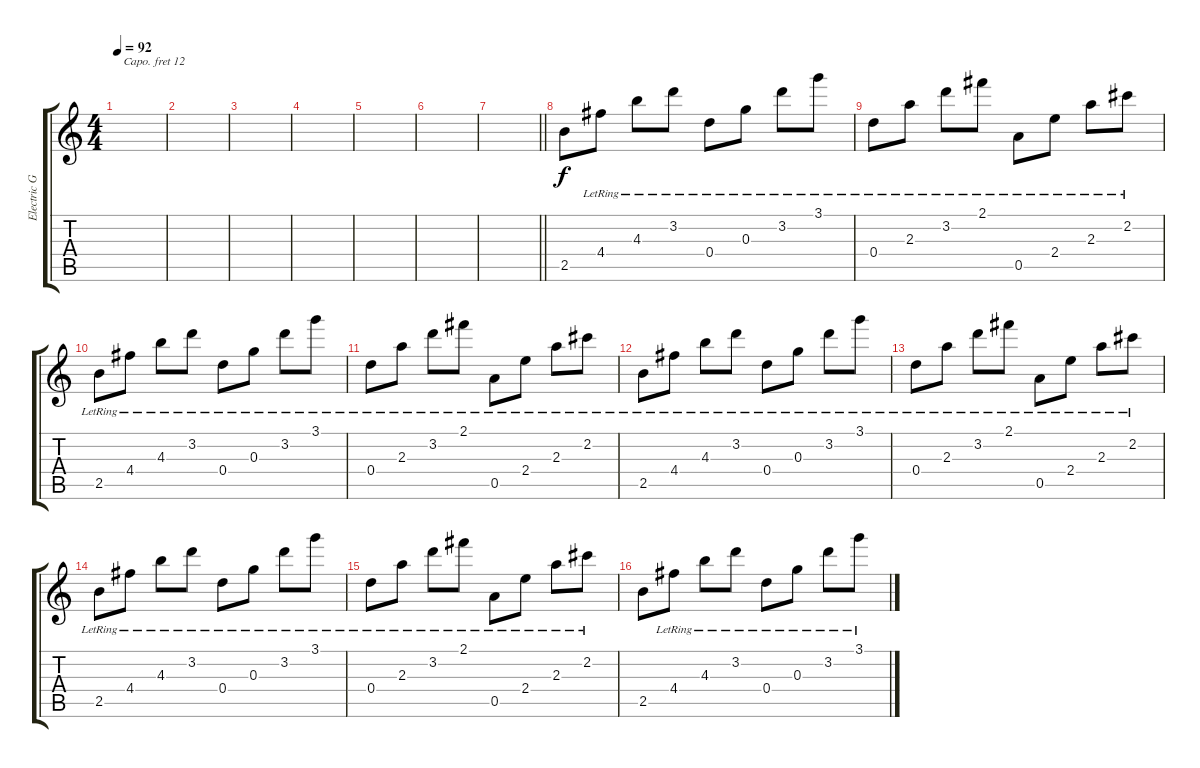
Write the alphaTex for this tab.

\track ("Electric Guitar (12-string)" "Electric G") {instrument electricguitarclean}
\staff {score tabs}
\capo 12
\tuning (E4 B3 G3 D3 A2 E2) {hide}
\ts (4 4)
\tempo 92
\clef g2
\ks c
|
|
|
|
|
|
\barLineRight lightlight
|
2.5.8 4.4{lr}.8 4.3{lr}.8 3.2{lr}.8 0.4{lr}.8 0.3{lr}.8 3.2{lr}.8 3.1{lr}.8 |
0.4{lr}.8 2.3{lr}.8 3.2{lr}.8 2.1{lr}.8 0.5{lr}.8 2.4{lr}.8 2.3{lr}.8 2.2{lr}.8 |
2.5{lr}.8 4.4{lr}.8 4.3{lr}.8 3.2{lr}.8 0.4{lr}.8 0.3{lr}.8 3.2{lr}.8 3.1{lr}.8 |
0.4{lr}.8 2.3{lr}.8 3.2{lr}.8 2.1{lr}.8 0.5{lr}.8 2.4{lr}.8 2.3{lr}.8 2.2{lr}.8 |
2.5{lr}.8 4.4{lr}.8 4.3{lr}.8 3.2{lr}.8 0.4{lr}.8 0.3{lr}.8 3.2{lr}.8 3.1{lr}.8 |
0.4{lr}.8 2.3{lr}.8 3.2{lr}.8 2.1{lr}.8 0.5{lr}.8 2.4{lr}.8 2.3{lr}.8 2.2{lr}.8 |
2.5{lr}.8 4.4{lr}.8 4.3{lr}.8 3.2{lr}.8 0.4{lr}.8 0.3{lr}.8 3.2{lr}.8 3.1{lr}.8 |
0.4{lr}.8 2.3{lr}.8 3.2{lr}.8 2.1{lr}.8 0.5{lr}.8 2.4{lr}.8 2.3{lr}.8 2.2{lr}.8 |
2.5.8 4.4{lr}.8 4.3{lr}.8 3.2{lr}.8 0.4{lr}.8 0.3{lr}.8 3.2{lr}.8 3.1{lr}.8
